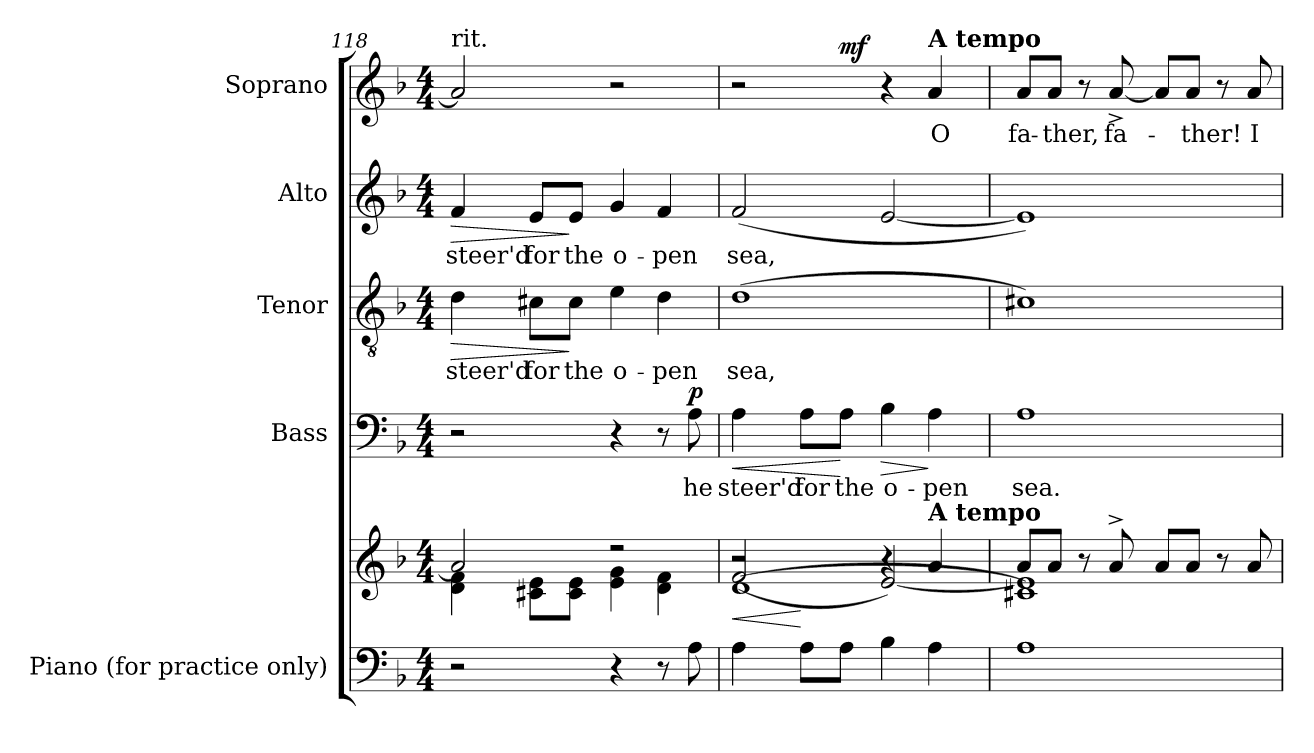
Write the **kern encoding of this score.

**kern	**kern	**dynam	**kern	**text	**dynam	**kern	**text	**dynam	**kern	**text	**dynam	**kern	**text	**dynam
*part5	*part5	*part5	*part4	*part4	*part4	*part3	*part3	*part3	*part2	*part2	*part2	*part1	*part1	*part1
*staff6	*staff5	*staff5/6	*staff4	*staff4	*staff4	*staff3	*staff3	*staff3	*staff2	*staff2	*staff2	*staff1	*staff1	*staff1
*I"Piano (for  practice only)	*	*	*I"Bass	*	*	*I"Tenor	*	*	*I"Alto	*	*	*I"Soprano	*	*
*I'Pno.	*	*	*I'B.	*	*	*I'T.	*	*	*I'A.	*	*	*I'S.	*	*
!!LO:LB:g=z
*clefF4	*clefG2	*	*clefF4	*	*	*clefGv2	*	*	*clefG2	*	*	*clefG2	*	*
*	*	*	*	*	*	*ITrd7c12	*	*	*	*	*	*	*	*
*k[b-]	*k[b-]	*	*k[b-]	*	*	*k[b-]	*	*	*k[b-]	*	*	*k[b-]	*	*
*F:	*F:	*	*F:	*	*	*F:	*	*	*F:	*	*	*F:	*	*
*M4/4	*M4/4	*	*M4/4	*	*	*M4/4	*	*	*M4/4	*	*	*M4/4	*	*
=118	=118	=118	=118	=118	=118	=118	=118	=118	=118	=118	=118	=118	=118	=118
*	*^	*	*	*	*	*	*	*	*	*	*	*	*	*
!	!	!	!	!	!	!	!	!LO:LY:b:color=#000000	!LO:HP:b	!	!	!	!	!	!
!	!	!	!	!	!	!	!	!	!	!	!	!	!LO:TX:t=rit.	!	!
!	!	!	!	!	!	!	!	!	!	!	!LO:LY:b:color=#000000	!LO:HP:b	!	!	!
2r	2ai/]	4di\ 4fi	.	2r	.	.	4Di\	steer'd	>	4fi/	steer'd	>	2ai/]	.	.
!	!	!	!	!	!	!	!	!LO:LY:b:color=#000000	!	!	!	!	!	!	!
!	!	!	!	!	!	!	!	!	!	!	!LO:LY:b:color=#000000	!	!	!	!
.	.	8c#Xi\ 8eiL	.	.	.	.	8C#Xi\L	for	.	8ei/L	for	.	.	.	.
!	!	!	!	!	!	!	!	!LO:LY:b:color=#000000	!	!	!	!	!	!	!
!	!	!	!	!	!	!	!	!	!	!	!LO:LY:b:color=#000000	!	!	!	!
.	.	8c#i\ 8eiJ	.	.	.	.	8C#i\J	the	]	8ei/J	the	]	.	.	.
!	!	!	!	!	!	!	!	!LO:LY:b:color=#000000	!	!	!	!	!	!	!
!	!	!	!	!	!	!	!	!	!	!	!LO:LY:b:color=#000000	!	!	!	!
4r	2r	4ei\ 4gi	.	4r	.	.	4Ei\	o-	.	4gi/	o-	.	2r	.	.
!	!	!	!	!	!	!	!	!LO:LY:b:color=#000000	!	!	!	!	!	!	!
!	!	!	!	!	!	!	!	!	!	!	!LO:LY:b:color=#000000	!	!	!	!
8r	.	4di\ 4fi	.	8r	.	.	4Di\	-pen	.	4fi/	-pen	.	.	.	.
!	!	!	!	!	!LO:LY:b:color=#000000	!	!	!	!	!	!	!	!	!	!
8Ai\	.	.	.	8Ai\	he	p	.	.	.	.	.	.	.	.	.
=119	=119	=119	=119	=119	=119	=119	=119	=119	=119	=119	=119	=119	=119	=119	=119
*	*	*^	*	*	*	*	*	*	*	*	*	*	*	*	*
!	!	!	!	!LO:HP:b	!	!	!	!	!	!	!	!	!	!	!	!
!	!	!	!	!LO:HP:n=1:b	!	!	!	!	!	!	!	!	!	!	!	!
!	!	!	!	!	!	!LO:LY:b:color=#000000	!LO:HP:b	!	!	!	!	!	!	!	!	!
!	!	!	!	!	!	!	!	!	!LO:LY:b:color=#000000	!	!	!	!	!	!	!
!	!	!	!	!	!	!	!	!	!	!	!	!LO:LY:b:color=#000000	!	!	!	!
*	*	*	*	*	*	*	*	*	*	*	*	*	*	*^	*	*
4Ai\	2r	(2fi/	(1di	< >	4Ai\	steer'd	<	(1Di	sea,	.	(2fi/	sea,	.	2r	4.ryy	.	.
!	!	!	!	!	!	!LO:LY:b:color=#000000	!	!	!	!	!	!	!	!	!	!	!
8Ai\L	.	.	.	[	8Ai\L	for	.	.	.	.	.	.	.	.	.	.	.
!	!	!	!	!	!	!LO:LY:b:color=#000000	!	!	!	!	!	!	!	!	!	!	!
8Ai\J	.	.	.	]	8Ai\J	the	[	.	.	.	.	.	.	.	2ryy	.	mf
!	!	!	!	!	!	!LO:LY:b:color=#000000	!LO:HP:b	!	!	!	!	!	!	!	!	!	!
4B-i\	4r	[<2ei/)	.	.	4B-i\	o-	>	.	.	.	[<2ei/	.	.	4r	.	.	.
!	!	!	!	!	!	!LO:LY:b:color=#000000	!	!	!	!	!	!	!	!	!	!	!
!	!	!	!	!	!	!	!	!	!	!	!	!	!	!LO:TX:a:B:t=A tempo	!	!	!
!	!LO:TX:a:B:t=A tempo	!	!	!	!	!	!	!	!	!	!	!	!	!	!	!	!
!	!	!	!	!	!	!	!	!	!	!	!	!	!	!	!	!LO:LY:b:color=#000000	!
4Ai\	4ai/	.	.	.	4Ai\	-pen	]	.	.	.	.	.	.	4ai/	.	O	.
.	.	.	.	.	.	.	.	.	.	.	.	.	.	.	8ryy	.	.
*	*	*	*	*	*	*	*	*	*	*	*	*	*	*v	*v	*	*
=120	=120	=120	=120	=120	=120	=120	=120	=120	=120	=120	=120	=120	=120	=120	=120	=120
*	*	*	*	*	*	*	*	*	*	*	*	*	*	*^	*	*
!	!	!	!	!	!	!LO:LY:b:color=#000000	!	!	!	!	!	!	!	!	!	!	!
*	*	*	*	*	*	*	*	*	*	*	*	*	*	*v	*v	*	*
*	*	*	*	*	*	*	*	*	*	*	*	*	*	*^	*	*
!	!	!	!	!	!	!	!	!	!	!	!	!	!	!	!	!LO:LY:b:color=#000000	!
*	*	*	*	*	*	*	*	*	*	*	*	*	*	*v	*v	*	*
1Ai	8ai/L	1ei]	1c#Xi)	.	1Ai	sea.	.	1C#Xi)	.	.	1ei])	.	.	8ai/L	fa-	.
!	!	!	!	!	!	!	!	!	!	!	!	!	!	!	!LO:LY:b:color=#000000	!
.	8ai/J	.	.	.	.	.	.	.	.	.	.	.	.	8ai/J	-ther,	.
.	8r	.	.	.	.	.	.	.	.	.	.	.	.	8r	.	.
!	!	!	!	!	!	!	!	!	!	!	!	!	!	!	!LO:LY:b:color=#000000	!
.	8a^i/	.	.	.	.	.	.	.	.	.	.	.	.	[<8a^i/	fa-	.
.	8ai/L	.	.	.	.	.	.	.	.	.	.	.	.	8ai/L]	.	.
!	!	!	!	!	!	!	!	!	!	!	!	!	!	!	!LO:LY:b:color=#000000	!
.	8ai/J	.	.	.	.	.	.	.	.	.	.	.	.	8ai/J	-ther!	.
.	8r	.	.	.	.	.	.	.	.	.	.	.	.	8r	.	.
!	!	!	!	!	!	!	!	!	!	!	!	!	!	!	!LO:LY:b:color=#000000	!
.	8ai/	.	.	.	.	.	.	.	.	.	.	.	.	8ai/	I	.
*	*v	*v	*v	*	*	*	*	*	*	*	*	*	*	*	*	*
=	=	=	=	=	=	=	=	=	=	=	=	=	=	=
*-	*-	*-	*-	*-	*-	*-	*-	*-	*-	*-	*-	*-	*-	*-
